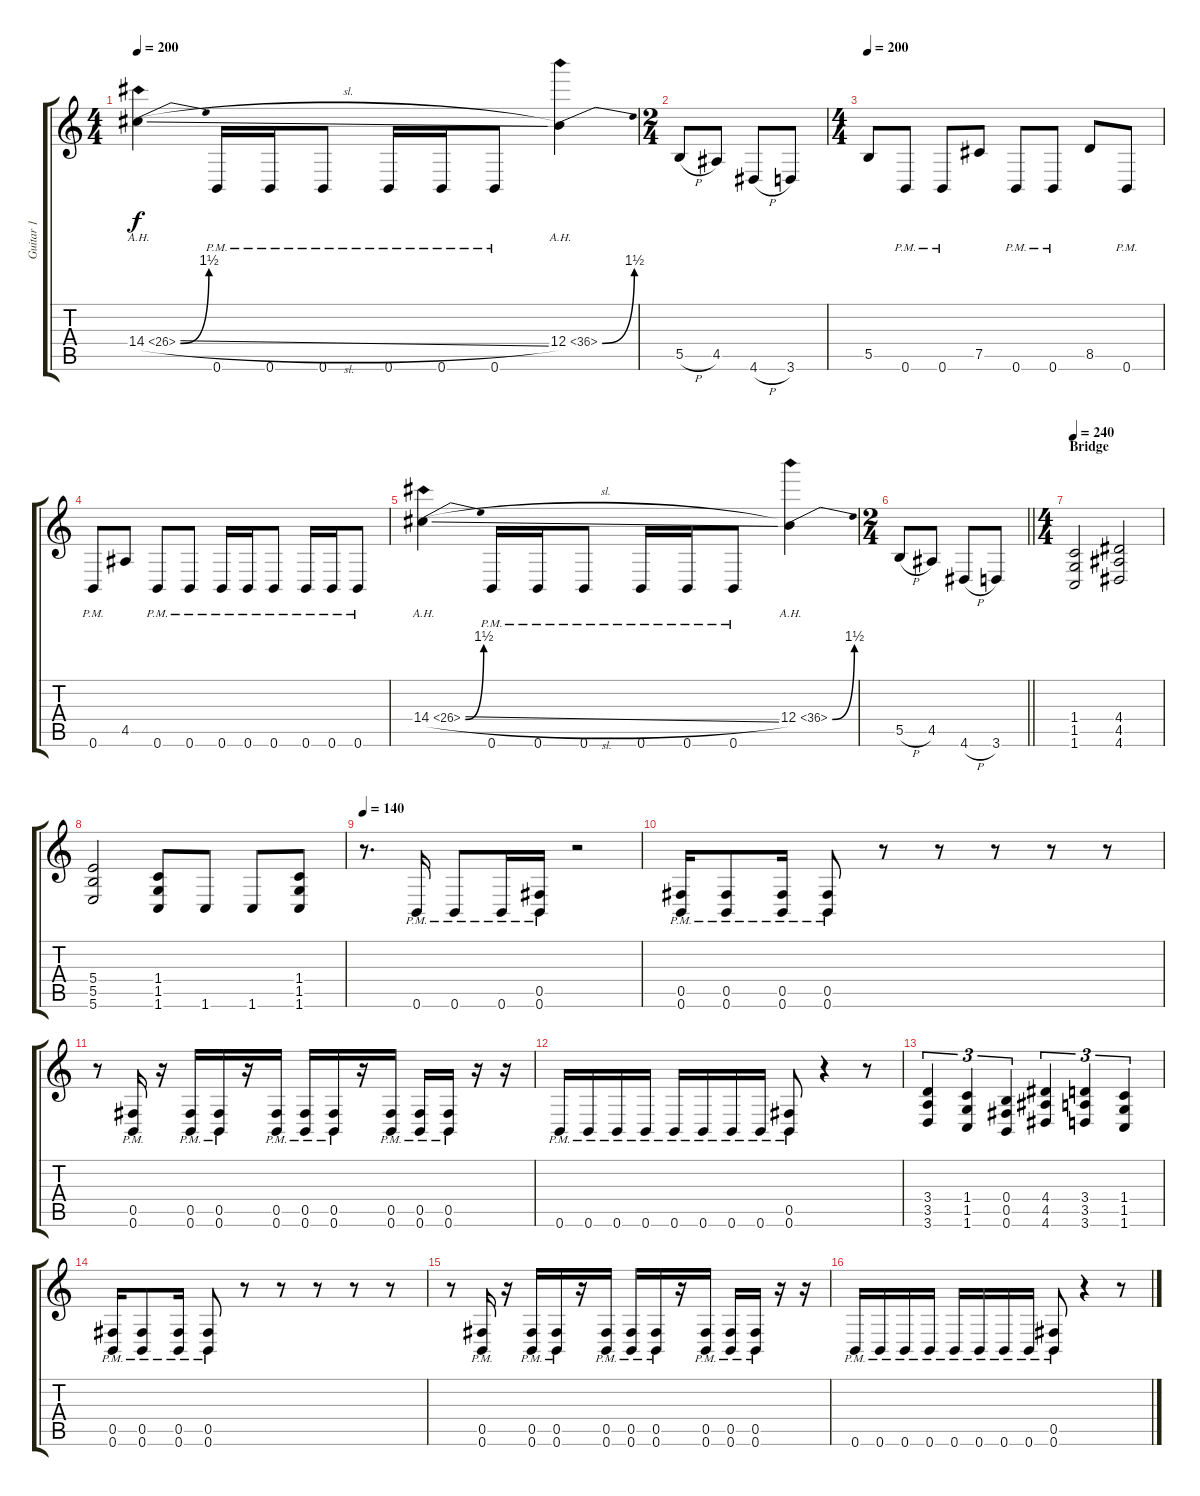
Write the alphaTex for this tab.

\track ("Guitar 1" "Guitar 1") {instrument distortionguitar}
\staff {score tabs}
\tuning (Db4 Ab3 E3 B2 Gb2 B1) {hide}
\ts (4 4)
\tempo 200
\clef g2
\ks c
14.4{be (bend 0 0 60 6) ah 12 sl}.4{dy f} 0.6{pm}.16 0.6{pm}.16 0.6{pm}.8 0.6{pm}.16 0.6{pm}.16 0.6{pm}.8 12.4{be (bend 0 0 60 6) ah 24}.4 |
\ts (2 4)
5.5{h}.8 4.5.8 4.6{h}.8 3.6.8 |
\ts (4 4)
\tempo 200
5.5.8 0.6{pm}.8 0.6{pm}.8 7.5.8 0.6{pm}.8 0.6{pm}.8 8.5.8 0.6{pm}.8 |
0.6{pm}.8 4.5.8 0.6{pm}.8 0.6{pm}.8 0.6{pm}.16 0.6{pm}.16 0.6{pm}.8 0.6{pm}.16 0.6{pm}.16 0.6{pm}.8 |
14.4{be (bend 0 0 60 6) ah 12 sl}.4 0.6{pm}.16 0.6{pm}.16 0.6{pm}.8 0.6{pm}.16 0.6{pm}.16 0.6{pm}.8 12.4{be (bend 0 0 60 6) ah 24}.4 |
\ts (2 4)
\barLineRight lightlight
5.5{h}.8 4.5.8 4.6{h}.8 3.6.8 |
\ts (4 4)
\section ("" "Bridge")
\tempo 230
\tempo 240
(1.4 1.5 1.6).2 (4.4 4.5 4.6).2 |
(5.4 5.5 5.6).2 (1.4 1.5 1.6).8 1.6.8 1.6.8 (1.4 1.5 1.6).8 |
\tempo 140
r.8{d} 0.6{pm}.16 0.6{pm}.8 0.6{pm}.16 (0.5{pm} 0.6{pm}).16 r.2 |
(0.5{pm} 0.6{pm}).16 (0.5{pm} 0.6{pm}).8 (0.5{pm} 0.6{pm}).16 (0.5{pm} 0.6{pm}).8 r.8 r.8 r.8 r.8 r.8 |
r.8 (0.5{pm} 0.6{pm}).16 r.16 (0.5{pm} 0.6{pm}).16 (0.5{pm} 0.6{pm}).16 r.16 (0.5{pm} 0.6{pm}).16 (0.5{pm} 0.6{pm}).16 (0.5{pm} 0.6{pm}).16 r.16 (0.5{pm} 0.6{pm}).16 (0.5{pm} 0.6{pm}).16 (0.5{pm} 0.6{pm}).16 r.16 r.16 |
0.6{pm}.16 0.6{pm}.16 0.6{pm}.16 0.6{pm}.16 0.6{pm}.16 0.6{pm}.16 0.6{pm}.16 0.6{pm}.16 (0.5{pm} 0.6{pm}).8 r.4 r.8 |
(3.4 3.5 3.6).4{tu (3 2)} (1.4 1.5 1.6).4{tu (3 2)} (0.4 0.5 0.6).4{tu (3 2)} (4.4 4.5 4.6).4{tu (3 2)} (3.4 3.5 3.6).4{tu (3 2)} (1.4 1.5 1.6).4{tu (3 2)} |
(0.5{pm} 0.6{pm}).16 (0.5{pm} 0.6{pm}).8 (0.5{pm} 0.6{pm}).16 (0.5{pm} 0.6{pm}).8 r.8 r.8 r.8 r.8 r.8 |
r.8 (0.5{pm} 0.6{pm}).16 r.16 (0.5{pm} 0.6{pm}).16 (0.5{pm} 0.6{pm}).16 r.16 (0.5{pm} 0.6{pm}).16 (0.5{pm} 0.6{pm}).16 (0.5{pm} 0.6{pm}).16 r.16 (0.5{pm} 0.6{pm}).16 (0.5{pm} 0.6{pm}).16 (0.5{pm} 0.6{pm}).16 r.16 r.16 |
0.6{pm}.16 0.6{pm}.16 0.6{pm}.16 0.6{pm}.16 0.6{pm}.16 0.6{pm}.16 0.6{pm}.16 0.6{pm}.16 (0.5{pm} 0.6{pm}).8 r.4 r.8
